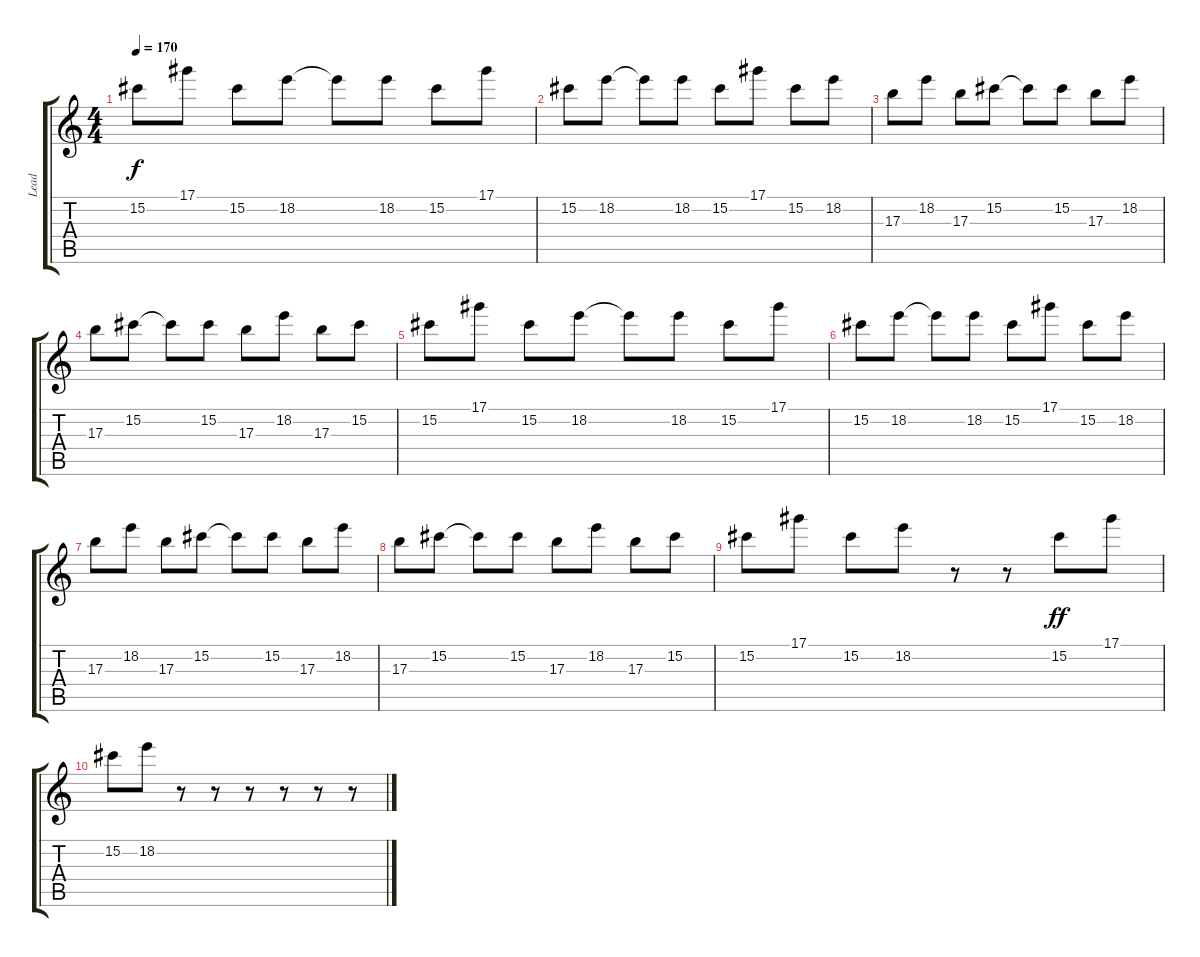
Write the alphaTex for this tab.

\track ("Lead" "Lead") {instrument overdrivenguitar}
\staff {score tabs}
\tuning (Eb4 Bb3 Gb3 Db3 Ab2 Db2) {hide}
\ts (4 4)
\tempo 170
\clef g2
\ks c
15.2.8{dy f} 17.1.8 15.2.8 18.2.8 18.2{t}.8 18.2.8 15.2.8 17.1.8 |
15.2.8 18.2.8 18.2{t}.8 18.2.8 15.2.8 17.1.8 15.2.8 18.2.8 |
17.3.8 18.2.8 17.3.8 15.2.8 15.2{t}.8 15.2.8 17.3.8 18.2.8 |
17.3.8 15.2.8 15.2{t}.8 15.2.8 17.3.8 18.2.8 17.3.8 15.2.8 |
15.2.8 17.1.8 15.2.8 18.2.8 18.2{t}.8 18.2.8 15.2.8 17.1.8 |
15.2.8 18.2.8 18.2{t}.8 18.2.8 15.2.8 17.1.8 15.2.8 18.2.8 |
17.3.8 18.2.8 17.3.8 15.2.8 15.2{t}.8 15.2.8 17.3.8 18.2.8 |
17.3.8 15.2.8 15.2{t}.8 15.2.8 17.3.8 18.2.8 17.3.8 15.2.8 |
15.2.8 17.1.8 15.2.8 18.2.8 r.8 r.8 15.2.8{dy ff} 17.1.8 |
15.2.8 18.2.8 r.8 r.8 r.8 r.8 r.8 r.8
